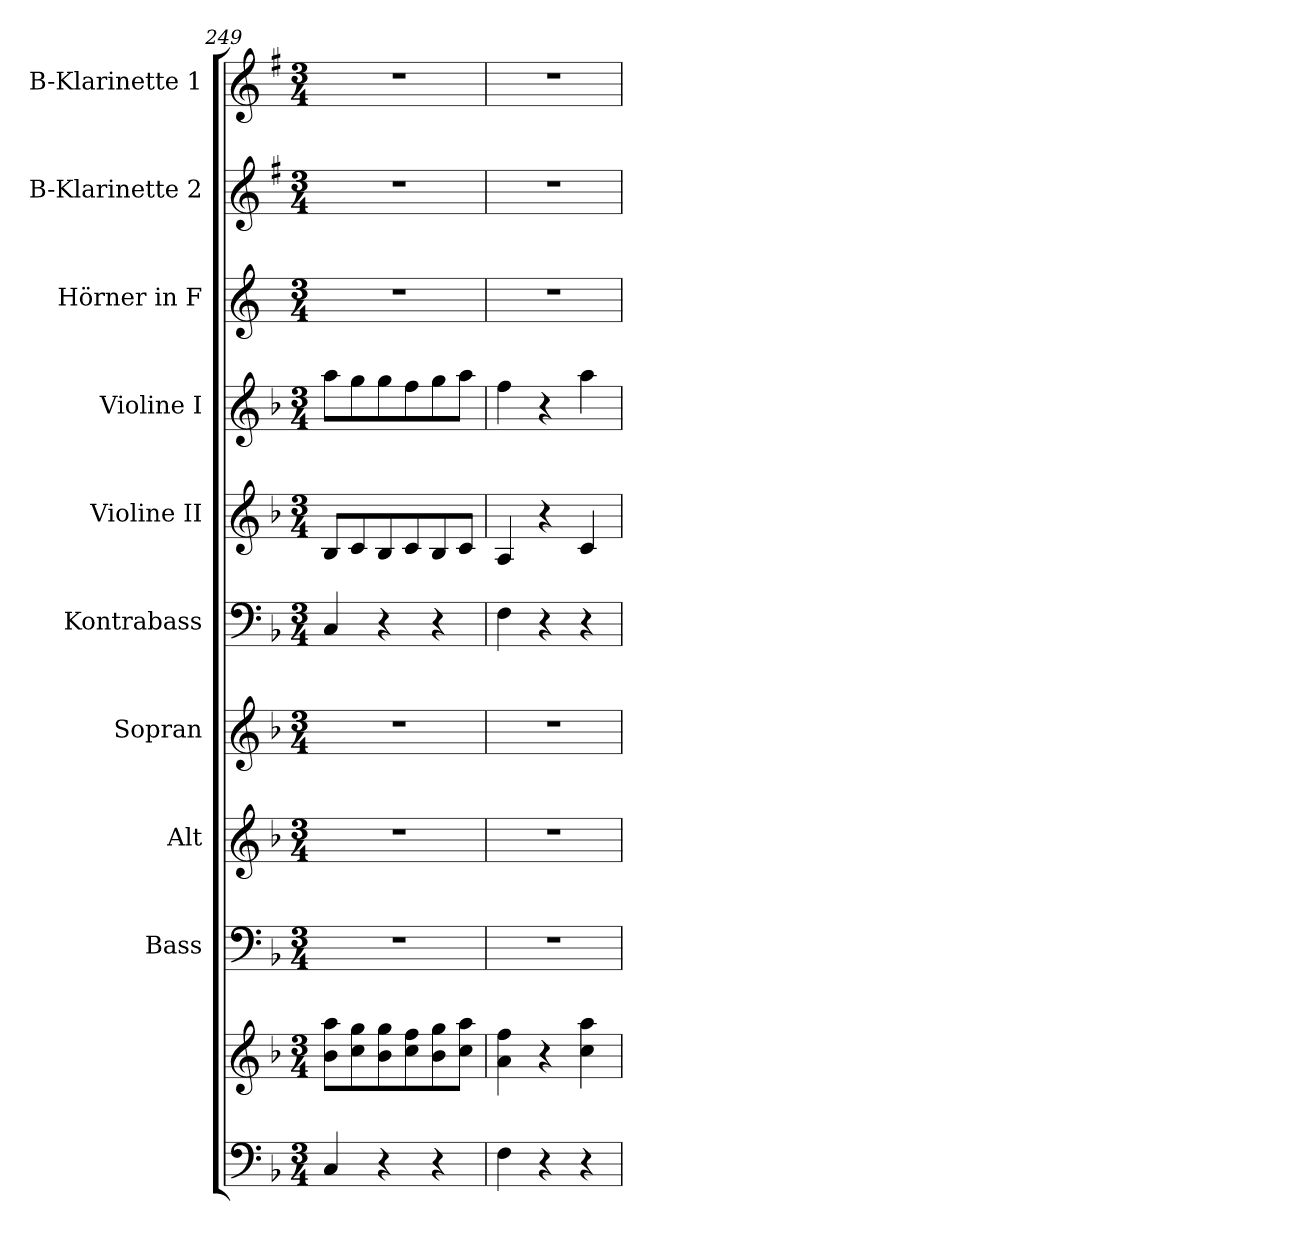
**kern	**kern	**kern	**kern	**kern	**kern	**kern	**kern	**kern	**kern	**kern
*part10	*part10	*part9	*part8	*part7	*part6	*part5	*part4	*part3	*part2	*part1
*staff11	*staff10	*staff9	*staff8	*staff7	*staff6	*staff5	*staff4	*staff3	*staff2	*staff1
*	*	*I"Bass	*I"Alt	*I"Sopran	*I"Kontrabass	*I"Violine II	*I"Violine I	*I"Hörner in F	*I"B-Klarinette 2	*I"B-Klarinette 1
*	*	*I'B.	*I'A.	*I'S.	*I'Kb.	*I'Vl. II	*I'Vl. I	*	*I'B Kl. 2	*I'B Kl. 1
!!LO:PB:g=z
*clefF4	*clefG2	*clefF4	*clefG2	*clefG2	*clefF4	*clefG2	*clefG2	*clefG2	*clefG2	*clefG2
*	*	*	*	*	*ITrd7c12	*	*	*ITrd4c7	*ITrd1c2	*ITrd1c2
*k[b-]	*k[b-]	*k[b-]	*k[b-]	*k[b-]	*k[b-]	*k[b-]	*k[b-]	*k[b-]	*k[b-]	*k[b-]
*F:	*F:	*F:	*F:	*F:	*F:	*F:	*F:	*F:	*F:	*F:
*M3/4	*M3/4	*M3/4	*M3/4	*M3/4	*M3/4	*M3/4	*M3/4	*M3/4	*M3/4	*M3/4
=249	=249	=249	=249	=249	=249	=249	=249	=249	=249	=249
4C/	8b-\ 8aa\L	2.r	2.r	2.r	4CC/	8B-/L	8aa\L	2.r	2.r	2.r
.	8cc\ 8gg\	.	.	.	.	8c/	8gg\	.	.	.
4r	8b-\ 8gg\	.	.	.	4r	8B-/	8gg\	.	.	.
.	8cc\ 8ff\	.	.	.	.	8c/	8ff\	.	.	.
4r	8b-\ 8gg\	.	.	.	4r	8B-/	8gg\	.	.	.
.	8cc\ 8aa\J	.	.	.	.	8c/J	8aa\J	.	.	.
=250	=250	=250	=250	=250	=250	=250	=250	=250	=250	=250
4F\	4a\ 4ff\	2.r	2.r	2.r	4FF\	4A/	4ff\	2.r	2.r	2.r
4r	4r	.	.	.	4r	4r	4r	.	.	.
4r	4cc\ 4aa\	.	.	.	4r	4c/	4aa\	.	.	.
=	=	=	=	=	=	=	=	=	=	=
*-	*-	*-	*-	*-	*-	*-	*-	*-	*-	*-
